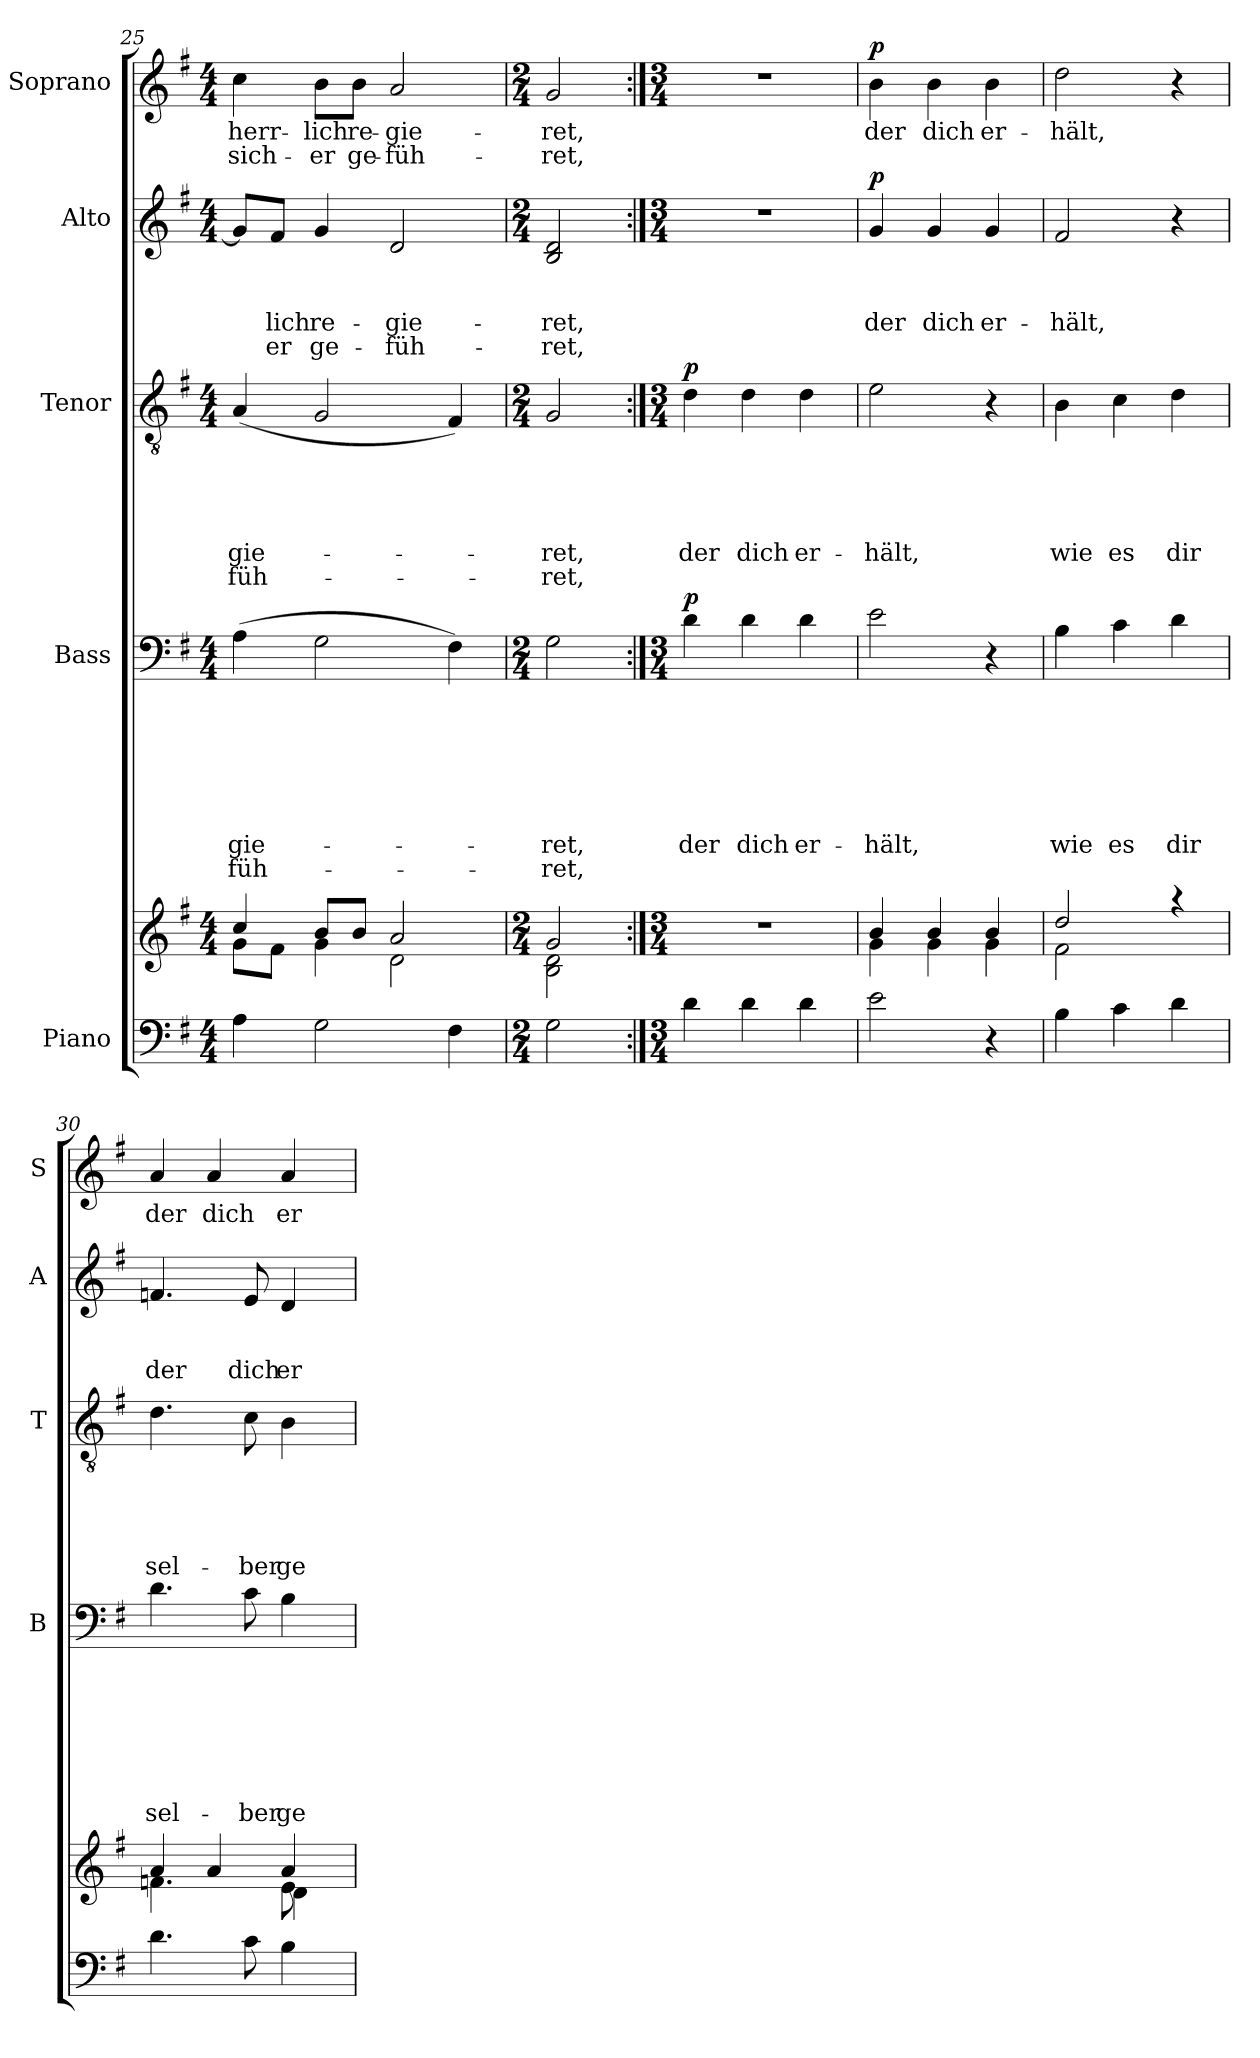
**kern	**kern	**kern	**text	**text	**text	**text	**text	**text	**text	**text	**dynam	**kern	**text	**text	**text	**text	**text	**text	**dynam	**kern	**text	**text	**text	**text	**dynam	**kern	**text	**text	**dynam
*part5	*part5	*part4	*part4	*part4	*part4	*part4	*part4	*part4	*part4	*part4	*part4	*part3	*part3	*part3	*part3	*part3	*part3	*part3	*part3	*part2	*part2	*part2	*part2	*part2	*part2	*part1	*part1	*part1	*part1
*staff6	*staff5	*staff4	*staff4	*staff4	*staff4	*staff4	*staff4	*staff4	*staff4	*staff4	*staff4	*staff3	*staff3	*staff3	*staff3	*staff3	*staff3	*staff3	*staff3	*staff2	*staff2	*staff2	*staff2	*staff2	*staff2	*staff1	*staff1	*staff1	*staff1
*I"Piano	*	*I"Bass	*	*	*	*	*	*	*	*	*	*I"Tenor	*	*	*	*	*	*	*	*I"Alto	*	*	*	*	*	*I"Soprano	*	*	*
*	*	*I'B	*	*	*	*	*	*	*	*	*	*I'T	*	*	*	*	*	*	*	*I'A	*	*	*	*	*	*I'S	*	*	*
*clefF4	*clefG2	*clefF4	*	*	*	*	*	*	*	*	*	*clefGv2	*	*	*	*	*	*	*	*clefG2	*	*	*	*	*	*clefG2	*	*	*
*k[f#]	*k[f#]	*k[f#]	*	*	*	*	*	*	*	*	*	*k[f#]	*	*	*	*	*	*	*	*k[f#]	*	*	*	*	*	*k[f#]	*	*	*
*G:	*G:	*G:	*	*	*	*	*	*	*	*	*	*G:	*	*	*	*	*	*	*	*G:	*	*	*	*	*	*G:	*	*	*
*M4/4	*M4/4	*M4/4	*	*	*	*	*	*	*	*	*	*M4/4	*	*	*	*	*	*	*	*M4/4	*	*	*	*	*	*M4/4	*	*	*
=25	=25	=25	=25	=25	=25	=25	=25	=25	=25	=25	=25	=25	=25	=25	=25	=25	=25	=25	=25	=25	=25	=25	=25	=25	=25	=25	=25	=25	=25
*	*^	*	*	*	*	*	*	*	*	*	*	*	*	*	*	*	*	*	*	*	*	*	*	*	*	*	*	*	*
!	!	!	!	!	!	!	!	!	!	!LO:LY:b	!LO:LY:b	!	!	!	!	!	!	!LO:LY:b	!LO:LY:b	!	!	!	!	!	!	!	!	!LO:LY:b	!LO:LY:b	!
4A\	4cc/	8g\L	(>4A\	.	.	.	.	.	.	-gie-	-füh-	.	(<4A/	.	.	.	.	-gie-	-füh-	.	8g/L]	.	.	.	.	.	4cc\	herr-	sich-	.
!	!	!	!	!	!	!	!	!	!	!	!	!	!	!	!	!	!	!	!	!	!	!	!	!LO:LY:b	!LO:LY:b	!	!	!	!	!
.	.	8f#\J	.	.	.	.	.	.	.	.	.	.	.	.	.	.	.	.	.	.	8f#/J	.	.	-lich	-er	.	.	.	.	.
!	!	!	!	!	!	!	!	!	!	!	!	!	!	!	!	!	!	!	!	!	!	!	!	!LO:LY:b	!LO:LY:b	!	!	!LO:LY:b	!LO:LY:b	!
2G\	8b/L	4g\	2G\	.	.	.	.	.	.	.	.	.	2G/	.	.	.	.	.	.	.	4g/	.	.	re-	ge-	.	8b\L	-lich	-er	.
!	!	!	!	!	!	!	!	!	!	!	!	!	!	!	!	!	!	!	!	!	!	!	!	!	!	!	!	!LO:LY:b	!LO:LY:b	!
.	8b/J	.	.	.	.	.	.	.	.	.	.	.	.	.	.	.	.	.	.	.	.	.	.	.	.	.	8b\J	re-	ge-	.
!	!	!	!	!	!	!	!	!	!	!	!	!	!	!	!	!	!	!	!	!	!	!	!	!LO:LY:b	!LO:LY:b	!	!	!LO:LY:b	!LO:LY:b	!
.	2a/	2d\	.	.	.	.	.	.	.	.	.	.	.	.	.	.	.	.	.	.	2d/	.	.	-gie-	-füh-	.	2a/	-gie-	-füh-	.
4F#\	.	.	4F#\)	.	.	.	.	.	.	.	.	.	4F#/)	.	.	.	.	.	.	.	.	.	.	.	.	.	.	.	.	.
=26	=26	=26	=26	=26	=26	=26	=26	=26	=26	=26	=26	=26	=26	=26	=26	=26	=26	=26	=26	=26	=26	=26	=26	=26	=26	=26	=26	=26	=26	=26
*M2/4	*M2/4	*	*M2/4	*	*	*	*	*	*	*	*	*	*M2/4	*	*	*	*	*	*	*	*M2/4	*	*	*	*	*	*M2/4	*	*	*
!	!	!	!	!	!	!	!	!	!	!LO:LY:b	!LO:LY:b	!	!	!	!	!	!	!LO:LY:b	!LO:LY:b	!	!	!	!	!LO:LY:b	!LO:LY:b	!	!	!LO:LY:b	!LO:LY:b	!
2G\	2g/	2B\ 2d\	2G\	.	.	.	.	.	.	-ret,	-ret,	.	2G/	.	.	.	.	-ret,	-ret,	.	2B/ 2d/	.	.	-ret,	-ret,	.	2g/	-ret,	-ret,	.
*	*v	*v	*	*	*	*	*	*	*	*	*	*	*	*	*	*	*	*	*	*	*	*	*	*	*	*	*	*	*	*
!!LO:PB:g=z
=27:|!	=27:|!	=27:|!	=27:|!	=27:|!	=27:|!	=27:|!	=27:|!	=27:|!	=27:|!	=27:|!	=27:|!	=27:|!	=27:|!	=27:|!	=27:|!	=27:|!	=27:|!	=27:|!	=27:|!	=27:|!	=27:|!	=27:|!	=27:|!	=27:|!	=27:|!	=27:|!	=27:|!	=27:|!	=27:|!
*M3/4	*M3/4	*M3/4	*	*	*	*	*	*	*	*	*	*M3/4	*	*	*	*	*	*	*	*M3/4	*	*	*	*	*	*M3/4	*	*	*
*	*^	*	*	*	*	*	*	*	*	*	*	*	*	*	*	*	*	*	*	*	*	*	*	*	*	*	*	*	*
!	!LO:N:vis=1	!	!	!	!	!	!	!	!	!LO:LY:b	!	!LO:DY:a	!	!	!	!	!	!LO:LY:b	!	!LO:DY:a	!LO:N:vis=1	!	!	!	!	!	!LO:N:vis=1	!	!	!
*	*v	*v	*	*	*	*	*	*	*	*	*	*	*	*	*	*	*	*	*	*	*	*	*	*	*	*	*	*	*	*
4d\	2.r	4d\	.	.	.	.	.	.	der	.	p	4d\	.	.	.	.	der	.	p	2.r	.	.	.	.	.	2.r	.	.	.
!	!	!	!	!	!	!	!	!	!LO:LY:b	!	!	!	!	!	!	!	!LO:LY:b	!	!	!	!	!	!	!	!	!	!	!	!
4d\	.	4d\	.	.	.	.	.	.	dich	.	.	4d\	.	.	.	.	dich	.	.	.	.	.	.	.	.	.	.	.	.
!	!	!	!	!	!	!	!	!	!LO:LY:b	!	!	!	!	!	!	!	!LO:LY:b	!	!	!	!	!	!	!	!	!	!	!	!
4d\	.	4d\	.	.	.	.	.	.	er-	.	.	4d\	.	.	.	.	er-	.	.	.	.	.	.	.	.	.	.	.	.
=28	=28	=28	=28	=28	=28	=28	=28	=28	=28	=28	=28	=28	=28	=28	=28	=28	=28	=28	=28	=28	=28	=28	=28	=28	=28	=28	=28	=28	=28
*	*^	*	*	*	*	*	*	*	*	*	*	*	*	*	*	*	*	*	*	*	*	*	*	*	*	*	*	*	*
!	!	!	!	!	!	!	!	!	!	!LO:LY:b	!	!	!	!	!	!	!	!LO:LY:b	!	!	!	!	!	!LO:LY:b	!	!LO:DY:a	!	!LO:LY:b	!	!LO:DY:a
2e\	4b/	4g\	2e\	.	.	.	.	.	.	-hält,	.	.	2e\	.	.	.	.	-hält,	.	.	4g/	.	.	der	.	p	4b\	der	.	p
!	!	!	!	!	!	!	!	!	!	!	!	!	!	!	!	!	!	!	!	!	!	!	!	!LO:LY:b	!	!	!	!LO:LY:b	!	!
.	4b/	4g\	.	.	.	.	.	.	.	.	.	.	.	.	.	.	.	.	.	.	4g/	.	.	dich	.	.	4b\	dich	.	.
!	!	!	!	!	!	!	!	!	!	!	!	!	!	!	!	!	!	!	!	!	!	!	!	!LO:LY:b	!	!	!	!LO:LY:b	!	!
4r	4b/	4g\	4r	.	.	.	.	.	.	.	.	.	4r	.	.	.	.	.	.	.	4g/	.	.	er-	.	.	4b\	er-	.	.
=29	=29	=29	=29	=29	=29	=29	=29	=29	=29	=29	=29	=29	=29	=29	=29	=29	=29	=29	=29	=29	=29	=29	=29	=29	=29	=29	=29	=29	=29	=29
!	!	!	!	!	!	!	!	!	!	!LO:LY:b	!	!	!	!	!	!	!	!LO:LY:b	!	!	!	!	!	!LO:LY:b	!	!	!	!LO:LY:b	!	!
4B\	2dd/	2f#\	4B\	.	.	.	.	.	.	wie	.	.	4B\	.	.	.	.	wie	.	.	2f#/	.	.	-hält,	.	.	2dd\	-hält,	.	.
!	!	!	!	!	!	!	!	!	!	!LO:LY:b	!	!	!	!	!	!	!	!LO:LY:b	!	!	!	!	!	!	!	!	!	!	!	!
4c\	.	.	4c\	.	.	.	.	.	.	es	.	.	4c\	.	.	.	.	es	.	.	.	.	.	.	.	.	.	.	.	.
!	!	!	!	!	!	!	!	!	!	!LO:LY:b	!	!	!	!	!	!	!	!LO:LY:b	!	!	!	!	!	!	!	!	!	!	!	!
4d\	4raa	4ryy	4d\	.	.	.	.	.	.	dir	.	.	4d\	.	.	.	.	dir	.	.	4r	.	.	.	.	.	4r	.	.	.
=30	=30	=30	=30	=30	=30	=30	=30	=30	=30	=30	=30	=30	=30	=30	=30	=30	=30	=30	=30	=30	=30	=30	=30	=30	=30	=30	=30	=30	=30	=30
*	*^	*^	*	*	*	*	*	*	*	*	*	*	*	*	*	*	*	*	*	*	*	*	*	*	*	*	*	*	*	*
!	!	!	!	!	!	!	!	!	!	!	!	!LO:LY:b	!	!	!	!	!	!	!	!LO:LY:b	!	!	!	!	!	!LO:LY:b	!	!	!	!LO:LY:b	!	!
4.d\	4.fn\	4a/	2ryy	2ryy	4.d\	.	.	.	.	.	.	sel-	.	.	4.d\	.	.	.	.	sel-	.	.	4.fn/	.	.	der	.	.	4a/	der	.	.
!	!	!	!	!	!	!	!	!	!	!	!	!	!	!	!	!	!	!	!	!	!	!	!	!	!	!	!	!	!	!LO:LY:b	!	!
.	.	4a/	.	.	.	.	.	.	.	.	.	.	.	.	.	.	.	.	.	.	.	.	.	.	.	.	.	.	4a/	dich	.	.
!	!	!	!	!	!	!	!	!	!	!	!	!LO:LY:b	!	!	!	!	!	!	!	!LO:LY:b	!	!	!	!	!	!LO:LY:b	!	!	!	!	!	!
8c\	4.ryy	.	.	.	8c\	.	.	.	.	.	.	-ber	.	.	8c\	.	.	.	.	-ber	.	.	8e/	.	.	dich	.	.	.	.	.	.
!	!	!	!	!	!	!	!	!	!	!	!	!LO:LY:b	!	!	!	!	!	!	!	!LO:LY:b	!	!	!	!	!	!LO:LY:b	!	!	!	!LO:LY:b	!	!
4B\	.	8e\	4d\	4a/	4B\	.	.	.	.	.	.	ge-	.	.	4B\	.	.	.	.	ge-	.	.	4d/	.	.	er-	.	.	4a/	er-	.	.
.	.	8ryy	.	.	.	.	.	.	.	.	.	.	.	.	.	.	.	.	.	.	.	.	.	.	.	.	.	.	.	.	.	.
*	*v	*v	*v	*v	*	*	*	*	*	*	*	*	*	*	*	*	*	*	*	*	*	*	*	*	*	*	*	*	*	*	*	*
=	=	=	=	=	=	=	=	=	=	=	=	=	=	=	=	=	=	=	=	=	=	=	=	=	=	=	=	=	=
*-	*-	*-	*-	*-	*-	*-	*-	*-	*-	*-	*-	*-	*-	*-	*-	*-	*-	*-	*-	*-	*-	*-	*-	*-	*-	*-	*-	*-	*-
